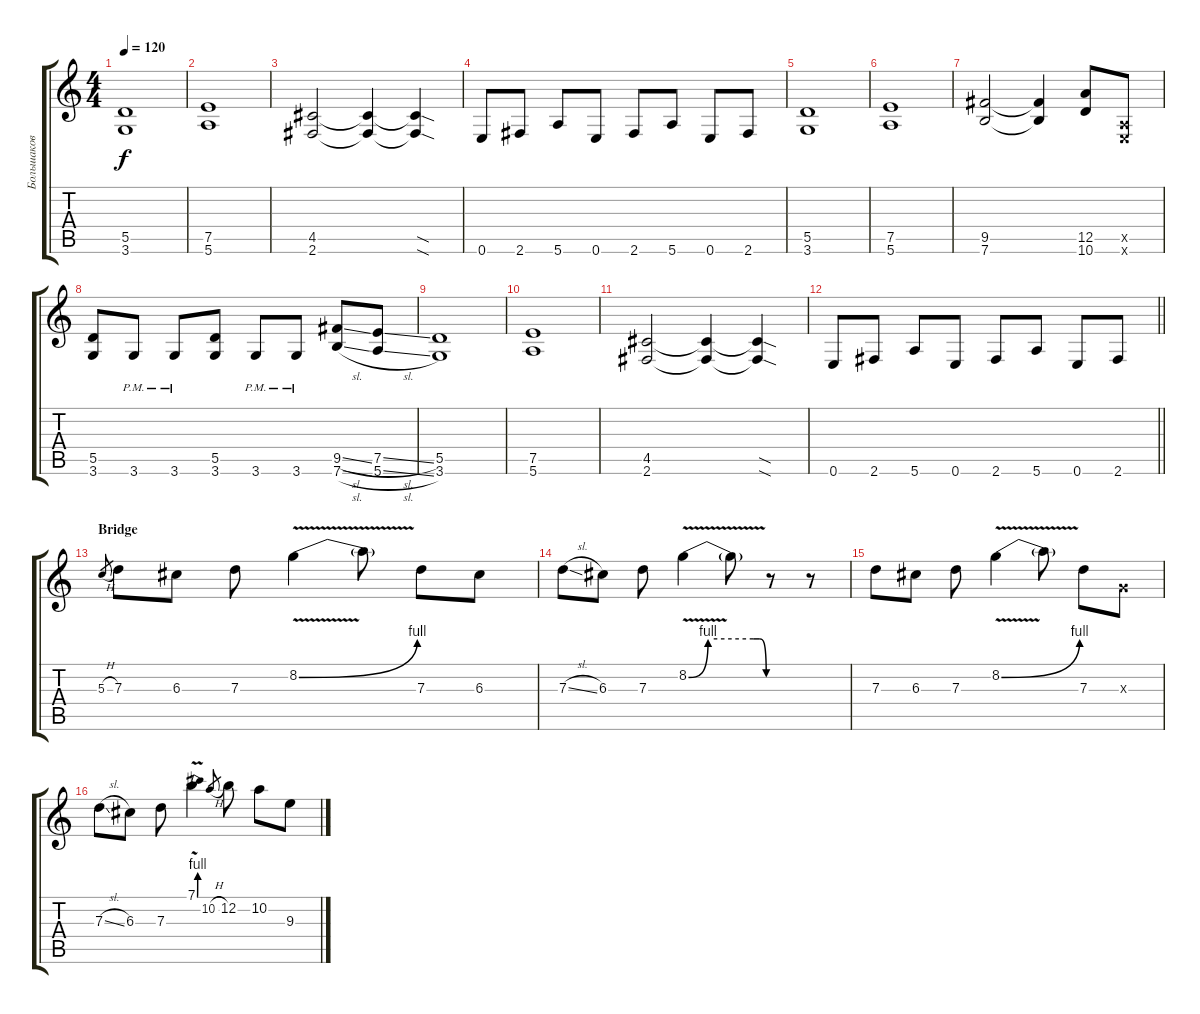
\track ("Большаков Михаил ( Соло гитара )" "Большаков ") {instrument overdrivenguitar}
\staff {score tabs}
\tuning (E4 B3 G3 D3 A2 E2) {hide}
\ts (4 4)
\tempo 120
\clef g2
\ks c
(5.5 3.6).1{dy f} |
(7.5 5.6).1 |
(4.5 2.6).2 (4.5{t} 2.6{t}).4 (4.5{sod t} 2.6{sod t}).4 |
0.6.8 2.6.8 5.6.8 0.6.8 2.6.8 5.6.8 0.6.8 2.6.8 |
(5.5 3.6).1 |
(7.5 5.6).1 |
(9.5 7.6).2 (9.5{t} 7.6{t}).4 (12.5 10.6).8 (0.5{x} 0.6{x}).8 |
(5.5 3.6).8 3.6{pm}.8 3.6{pm}.8 (5.5 3.6).8 3.6{pm}.8 3.6{pm}.8 (9.5{sl} 7.6{sl}).8 (7.5{sl} 5.6{sl}).8 |
(5.5 3.6).1 |
(7.5 5.6).1 |
(4.5 2.6).2 (4.5{t} 2.6{t}).4 (4.5{sod t} 2.6{sod t}).4 |
\barLineRight lightlight
0.6.8 2.6.8 5.6.8 0.6.8 2.6.8 5.6.8 0.6.8 2.6.8 |
\section ("" "Bridge")
5.3{h}.8{gr} 7.3.8 6.3.8 7.3.8 8.2{be (bend 0 0 60 4) v}.4 8.2{t}.8 7.3.8 6.3.8 |
7.3{sl}.8 6.3.8 7.3.8 8.2{be (custom 0 0 15 4 50 4 55 4 60 0) v}.4 8.2{t}.8 r.8 r.8 |
7.3.8 6.3.8 7.3.8 8.2{be (bend 0 0 60 4) v}.4 8.2{t}.8 7.3.8 0.3{x}.8 |
7.3{sl}.8 6.3.8 7.3.8 7.1{be (bend 0 0 60 4) v}.4 10.2{h}.8{gr} 12.2.8 10.2.8 9.3.8
